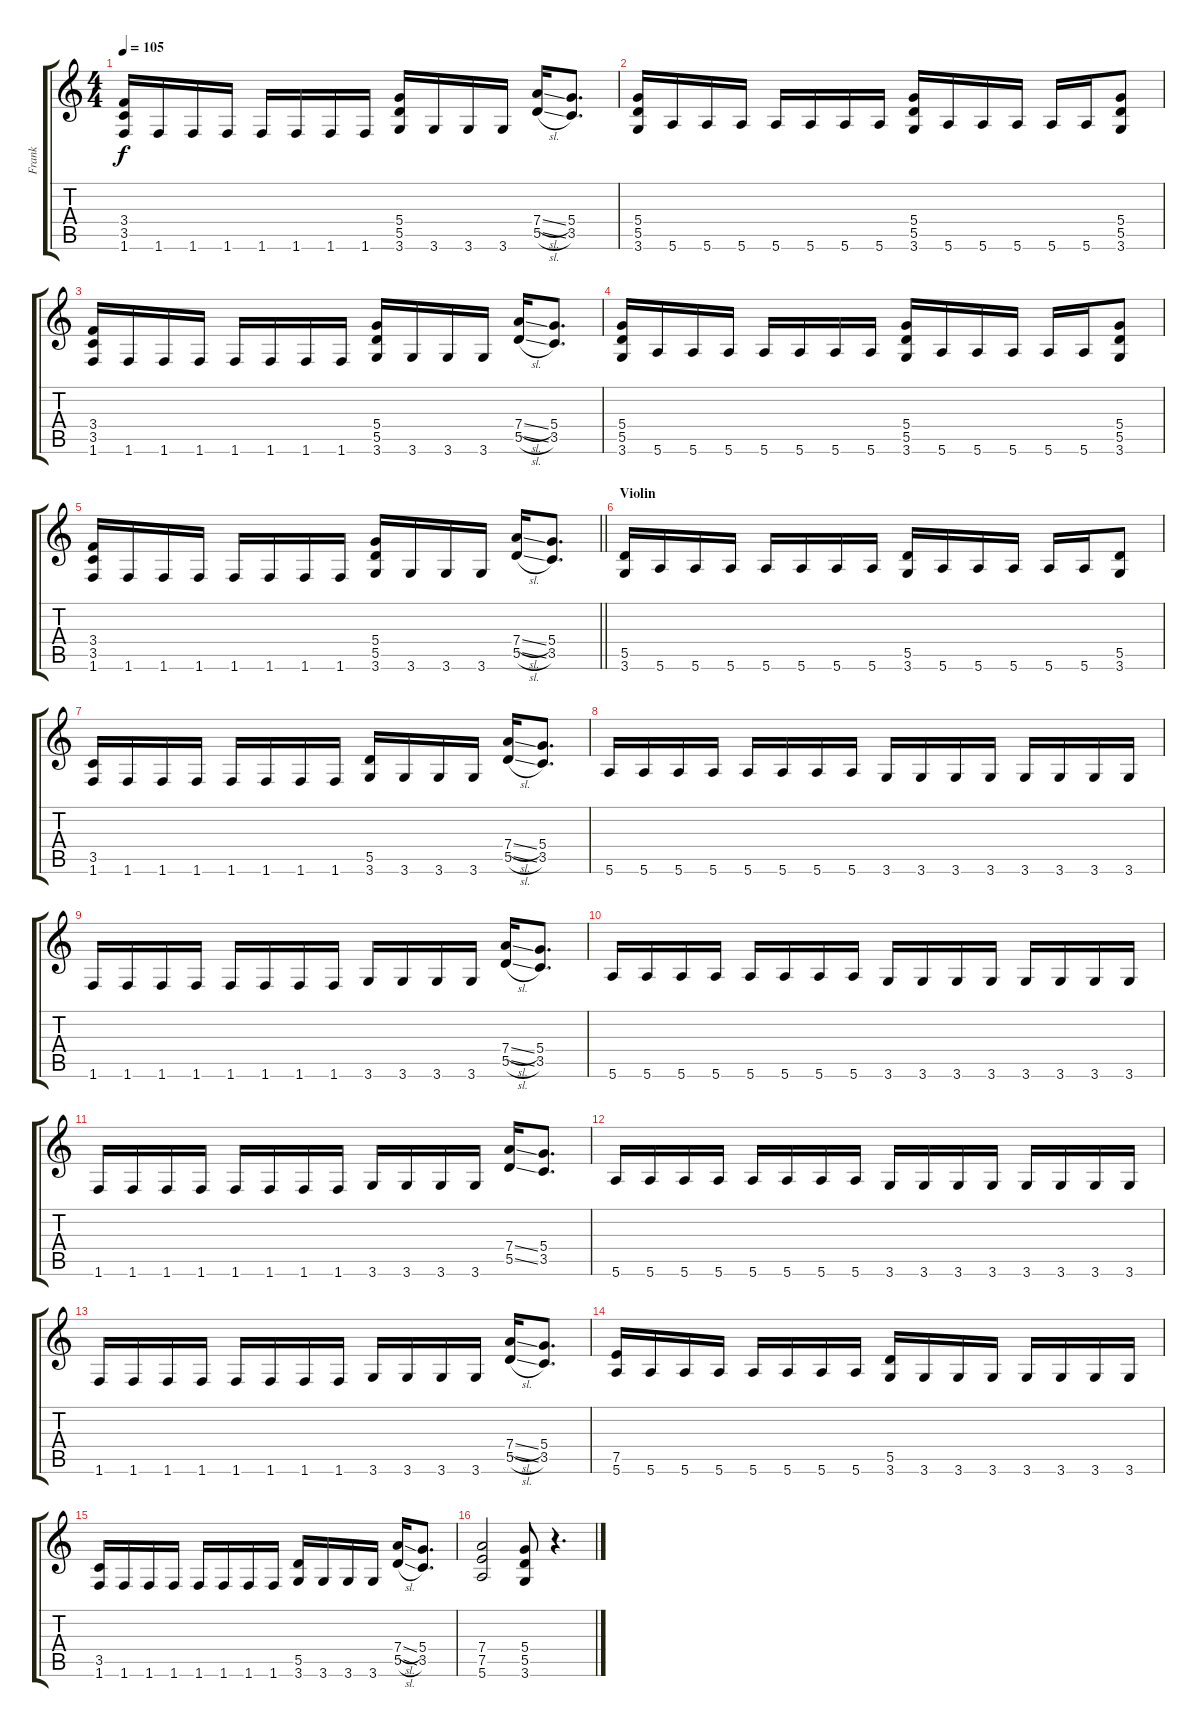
\track ("Frank" "Frank") {instrument distortionguitar}
\staff {score tabs}
\tuning (E4 B3 G3 D3 A2 E2) {hide}
\ts (4 4)
\tempo 105
\clef g2
\ks c
(3.4 3.5 1.6).16{dy f} 1.6.16 1.6.16 1.6.16 1.6.16 1.6.16 1.6.16 1.6.16 (5.4 5.5 3.6).16 3.6.16 3.6.16 3.6.16 (7.4{sl} 5.5{sl}).16 (5.4 3.5).8{d} |
(5.4 5.5 3.6).16 5.6.16 5.6.16 5.6.16 5.6.16 5.6.16 5.6.16 5.6.16 (5.4 5.5 3.6).16 5.6.16 5.6.16 5.6.16 5.6.16 5.6.16 (5.4 5.5 3.6).8 |
(3.4 3.5 1.6).16 1.6.16 1.6.16 1.6.16 1.6.16 1.6.16 1.6.16 1.6.16 (5.4 5.5 3.6).16 3.6.16 3.6.16 3.6.16 (7.4{sl} 5.5{sl}).16 (5.4 3.5).8{d} |
(5.4 5.5 3.6).16 5.6.16 5.6.16 5.6.16 5.6.16 5.6.16 5.6.16 5.6.16 (5.4 5.5 3.6).16 5.6.16 5.6.16 5.6.16 5.6.16 5.6.16 (5.4 5.5 3.6).8 |
\barLineRight lightlight
(3.4 3.5 1.6).16 1.6.16 1.6.16 1.6.16 1.6.16 1.6.16 1.6.16 1.6.16 (5.4 5.5 3.6).16 3.6.16 3.6.16 3.6.16 (7.4{sl} 5.5{sl}).16 (5.4 3.5).8{d} |
\section ("" "Violin")
(5.5 3.6).16 5.6.16 5.6.16 5.6.16 5.6.16 5.6.16 5.6.16 5.6.16 (5.5 3.6).16 5.6.16 5.6.16 5.6.16 5.6.16 5.6.16 (5.5 3.6).8 |
(3.5 1.6).16 1.6.16 1.6.16 1.6.16 1.6.16 1.6.16 1.6.16 1.6.16 (5.5 3.6).16 3.6.16 3.6.16 3.6.16 (7.4{sl} 5.5{sl}).16 (5.4 3.5).8{d} |
5.6.16 5.6.16 5.6.16 5.6.16 5.6.16 5.6.16 5.6.16 5.6.16 3.6.16 3.6.16 3.6.16 3.6.16 3.6.16 3.6.16 3.6.16 3.6.16 |
1.6.16 1.6.16 1.6.16 1.6.16 1.6.16 1.6.16 1.6.16 1.6.16 3.6.16 3.6.16 3.6.16 3.6.16 (7.4{sl} 5.5{sl}).16 (5.4 3.5).8{d} |
5.6.16 5.6.16 5.6.16 5.6.16 5.6.16 5.6.16 5.6.16 5.6.16 3.6.16 3.6.16 3.6.16 3.6.16 3.6.16 3.6.16 3.6.16 3.6.16 |
1.6.16 1.6.16 1.6.16 1.6.16 1.6.16 1.6.16 1.6.16 1.6.16 3.6.16 3.6.16 3.6.16 3.6.16 (7.4{ss} 5.5{ss}).16 (5.4 3.5).8{d} |
5.6.16 5.6.16 5.6.16 5.6.16 5.6.16 5.6.16 5.6.16 5.6.16 3.6.16 3.6.16 3.6.16 3.6.16 3.6.16 3.6.16 3.6.16 3.6.16 |
1.6.16 1.6.16 1.6.16 1.6.16 1.6.16 1.6.16 1.6.16 1.6.16 3.6.16 3.6.16 3.6.16 3.6.16 (7.4{sl} 5.5{sl}).16 (5.4 3.5).8{d} |
(7.5 5.6).16 5.6.16 5.6.16 5.6.16 5.6.16 5.6.16 5.6.16 5.6.16 (5.5 3.6).16 3.6.16 3.6.16 3.6.16 3.6.16 3.6.16 3.6.16 3.6.16 |
(3.5 1.6).16 1.6.16 1.6.16 1.6.16 1.6.16 1.6.16 1.6.16 1.6.16 (5.5 3.6).16 3.6.16 3.6.16 3.6.16 (7.4{sl} 5.5{sl}).16 (5.4 3.5).8{d} |
(7.4 7.5 5.6).2 (5.4 5.5 3.6).8 r.4{d}
